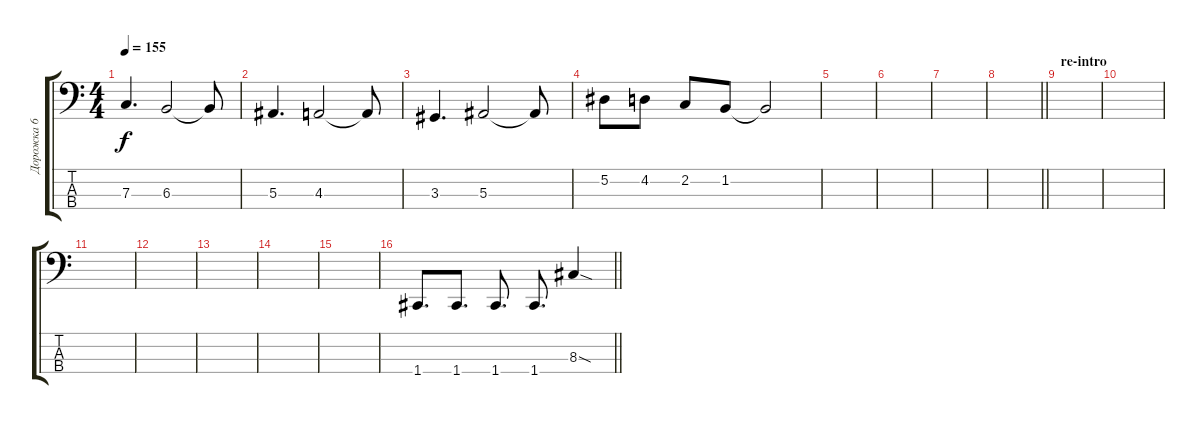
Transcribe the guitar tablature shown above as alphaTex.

\track ("Дорожка 6" "Дорожка 6") {instrument electricbasspick}
\staff {score tabs}
\tuning (Eb2 Bb1 F1 C1) {hide}
\ts (4 4)
\tempo 155
\clef f4
\ks c
7.3.4{d dy f} 6.3.2 6.3{t}.8 |
5.3.4{d} 4.3.2 4.3{t}.8 |
3.3.4{d} 5.3.2 5.3{t}.8 |
5.2.8 4.2.8 2.2.8 1.2.8 1.2{t}.2 |
|
|
|
\barLineRight lightlight
|
\section ("" "re-intro")
|
|
|
|
|
|
|
\barLineRight lightlight
1.4.8{d} 1.4.8{d} 1.4.8{d} 1.4.8{d} 8.3{sod}.4
